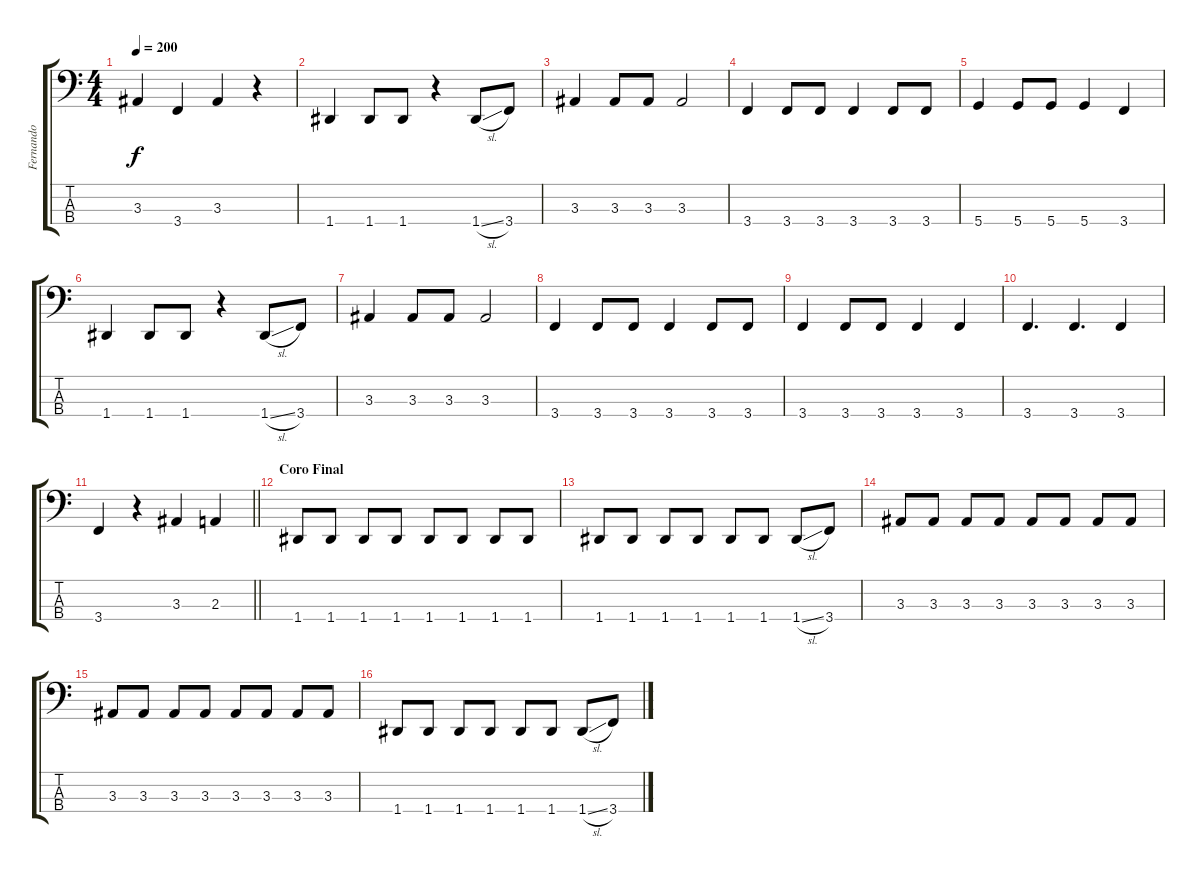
\track ("Fernando" "Fernando") {instrument electricbassfinger}
\staff {score tabs}
\tuning (F2 C2 G1 D1) {hide}
\ts (4 4)
\tempo 200
\clef f4
\ks c
3.3.4{dy f} 3.4.4 3.3.4 r.4 |
1.4.4 1.4.8 1.4.8 r.4 1.4{sl}.8 3.4.8 |
3.3.4 3.3.8 3.3.8 3.3.2 |
3.4.4 3.4.8 3.4.8 3.4.4 3.4.8 3.4.8 |
5.4.4 5.4.8 5.4.8 5.4.4 3.4.4 |
1.4.4 1.4.8 1.4.8 r.4 1.4{sl}.8 3.4.8 |
3.3.4 3.3.8 3.3.8 3.3.2 |
3.4.4 3.4.8 3.4.8 3.4.4 3.4.8 3.4.8 |
3.4.4 3.4.8 3.4.8 3.4.4 3.4.4 |
3.4.4{d} 3.4.4{d} 3.4.4 |
\barLineRight lightlight
3.4.4 r.4 3.3.4 2.3.4 |
\section ("" "Coro Final")
1.4.8 1.4.8 1.4.8 1.4.8 1.4.8 1.4.8 1.4.8 1.4.8 |
1.4.8 1.4.8 1.4.8 1.4.8 1.4.8 1.4.8 1.4{sl}.8 3.4.8 |
3.3.8 3.3.8 3.3.8 3.3.8 3.3.8 3.3.8 3.3.8 3.3.8 |
3.3.8 3.3.8 3.3.8 3.3.8 3.3.8 3.3.8 3.3.8 3.3.8 |
1.4.8 1.4.8 1.4.8 1.4.8 1.4.8 1.4.8 1.4{sl}.8 3.4.8
